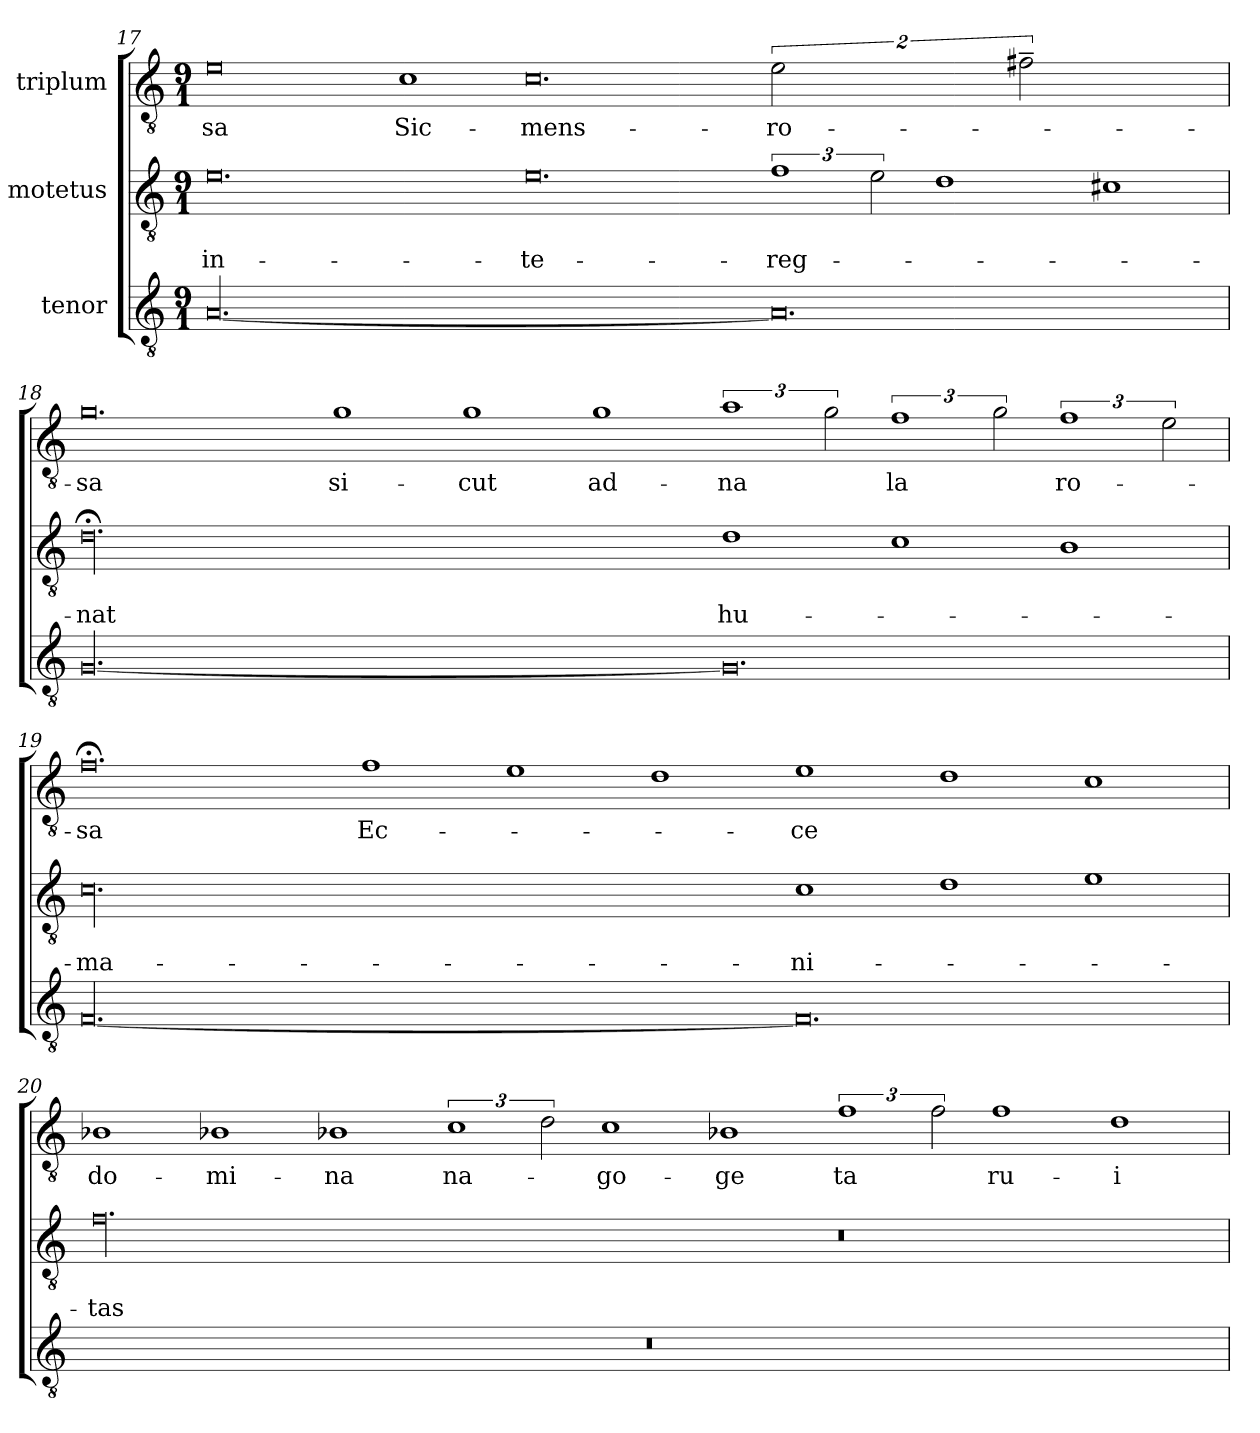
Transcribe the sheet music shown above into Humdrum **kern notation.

**kern	**kern	**text	**text	**kern	**text
*part3	*part2	*part2	*part2	*part1	*part1
*staff3	*staff2	*staff2	*staff2	*staff1	*staff1
*I"tenor	*I"motetus	*	*	*I"triplum	*
*clefGv2	*clefGv2	*	*	*clefGv2	*
*k[]	*k[]	*	*	*k[]	*
*C:	*C:	*	*	*C:	*
*M9/1	*M9/1	*	*	*M9/1	*
=17	=17	=17	=17	=17	=17
[00.A/	0.e\	.	in-	0e\	-sa
.	.	.	.	1c\	Sic-
.	0.e\	.	te-	0.c\	mens-
0.A/]	3%2f\	.	reg-	2%3e\	-ro-
.	3e\	.	.	.	.
.	1d\	.	.	.	.
.	.	.	.	2%3f#X~\	.
.	1c#X\	.	.	.	.
=18	=18	=18	=18	=18	=18
[00.G/	00.d;<\	.	-nat	0.g\	-sa
.	.	.	.	1g\	si-
.	.	.	.	1g\	-cut
.	.	.	.	1g\	ad-
0.G/]	1d\	.	hu-	3%2a\	-na
.	.	.	.	3g\	.
.	1c\	.	.	3%2f\	-la
.	.	.	.	3g\	.
.	1B\	.	.	3%2f\	-ro-
.	.	.	.	3e\	.
=19	=19	=19	=19	=19	=19
[00.F/	00.c\	.	-ma-	0.f;<\	-sa
.	.	.	.	1f\	Ec-
.	.	.	.	1e\	.
.	.	.	.	1d\	.
0.F/]	1c\	.	-ni-	1e\	-ce
.	1d\	.	.	1d\	.
.	1e\	.	.	1c\	.
=20	=20	=20	=20	=20	=20
1%9r	00.f\	.	-tas	1B-X\	do-
.	.	.	.	1B-X\	-mi-
.	.	.	.	1B-X\	-na
.	.	.	.	3%2c\	-na-
.	.	.	.	3d\	.
.	.	.	.	1c\	-go-
.	.	.	.	1B-X\	-ge
.	0.r	.	.	3%2f\	-ta
.	.	.	.	3f\	.
.	.	.	.	1f\	ru-
.	.	.	.	1d\	-i-
=	=	=	=	=	=
*-	*-	*-	*-	*-	*-
